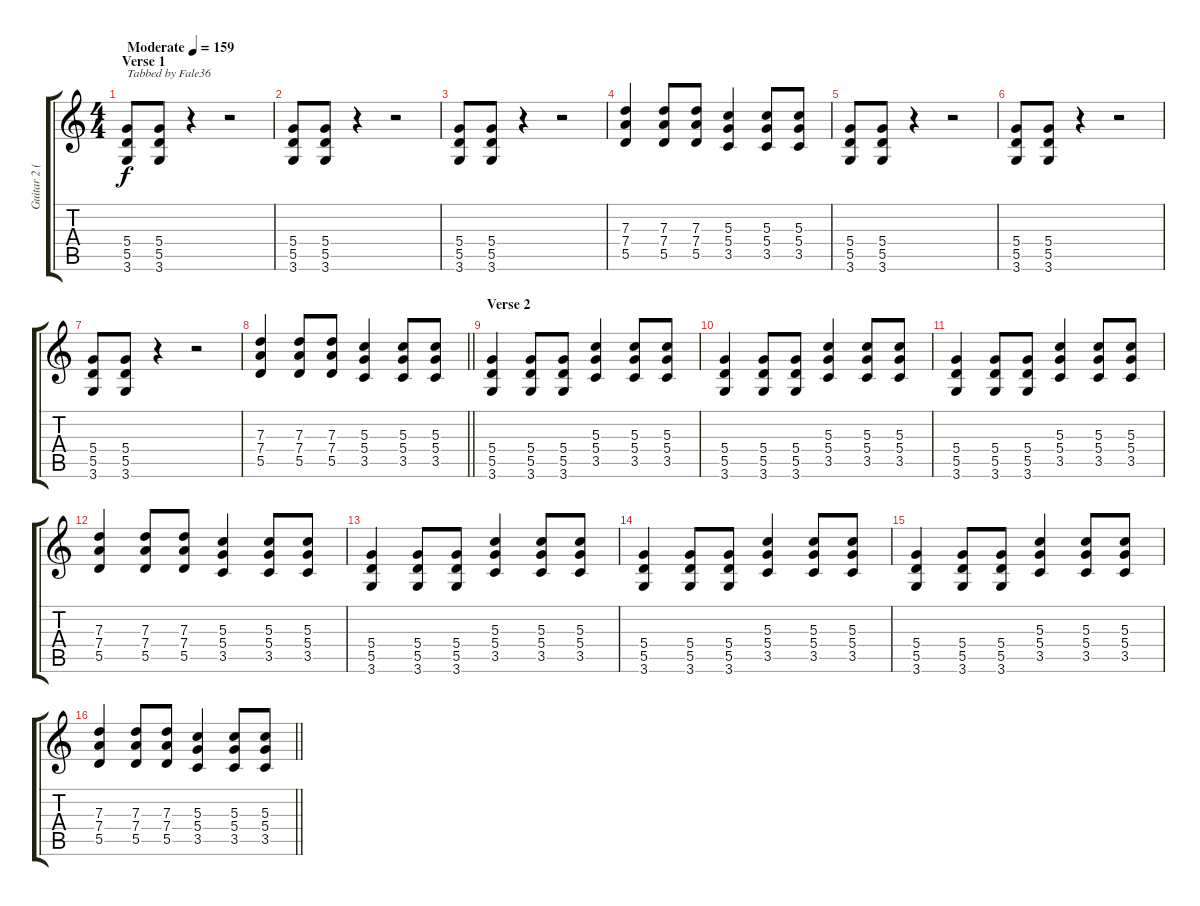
\track ("Guitar 2 (Jason White)" "Guitar 2 (") {instrument distortionguitar}
\staff {score tabs}
\tuning (E4 B3 G3 D3 A2 E2) {hide}
\ts (4 4)
\section ("" "Verse 1")
\tempo (159 "Moderate")
\clef g2
\ks c
(5.4 5.5 3.6).8{txt "Tabbed by Fale36" dy f instrument distortionguitar} (5.4 5.5 3.6).8 r.4 r.2 |
(5.4 5.5 3.6).8 (5.4 5.5 3.6).8 r.4 r.2 |
(5.4 5.5 3.6).8 (5.4 5.5 3.6).8 r.4 r.2 |
(7.3 7.4 5.5).4 (7.3 7.4 5.5).8 (7.3 7.4 5.5).8 (5.3 5.4 3.5).4 (5.3 5.4 3.5).8 (5.3 5.4 3.5).8 |
(5.4 5.5 3.6).8 (5.4 5.5 3.6).8 r.4 r.2 |
(5.4 5.5 3.6).8 (5.4 5.5 3.6).8 r.4 r.2 |
(5.4 5.5 3.6).8 (5.4 5.5 3.6).8 r.4 r.2 |
\barLineRight lightlight
(7.3 7.4 5.5).4 (7.3 7.4 5.5).8 (7.3 7.4 5.5).8 (5.3 5.4 3.5).4 (5.3 5.4 3.5).8 (5.3 5.4 3.5).8 |
\section ("" "Verse 2")
(5.4 5.5 3.6).4 (5.4 5.5 3.6).8 (5.4 5.5 3.6).8 (5.3 5.4 3.5).4 (5.3 5.4 3.5).8 (5.3 5.4 3.5).8 |
(5.4 5.5 3.6).4 (5.4 5.5 3.6).8 (5.4 5.5 3.6).8 (5.3 5.4 3.5).4 (5.3 5.4 3.5).8 (5.3 5.4 3.5).8 |
(5.4 5.5 3.6).4 (5.4 5.5 3.6).8 (5.4 5.5 3.6).8 (5.3 5.4 3.5).4 (5.3 5.4 3.5).8 (5.3 5.4 3.5).8 |
(7.3 7.4 5.5).4 (7.3 7.4 5.5).8 (7.3 7.4 5.5).8 (5.3 5.4 3.5).4 (5.3 5.4 3.5).8 (5.3 5.4 3.5).8 |
(5.4 5.5 3.6).4 (5.4 5.5 3.6).8 (5.4 5.5 3.6).8 (5.3 5.4 3.5).4 (5.3 5.4 3.5).8 (5.3 5.4 3.5).8 |
(5.4 5.5 3.6).4 (5.4 5.5 3.6).8 (5.4 5.5 3.6).8 (5.3 5.4 3.5).4 (5.3 5.4 3.5).8 (5.3 5.4 3.5).8 |
(5.4 5.5 3.6).4 (5.4 5.5 3.6).8 (5.4 5.5 3.6).8 (5.3 5.4 3.5).4 (5.3 5.4 3.5).8 (5.3 5.4 3.5).8 |
\barLineRight lightlight
(7.3 7.4 5.5).4 (7.3 7.4 5.5).8 (7.3 7.4 5.5).8 (5.3 5.4 3.5).4 (5.3 5.4 3.5).8 (5.3 5.4 3.5).8
